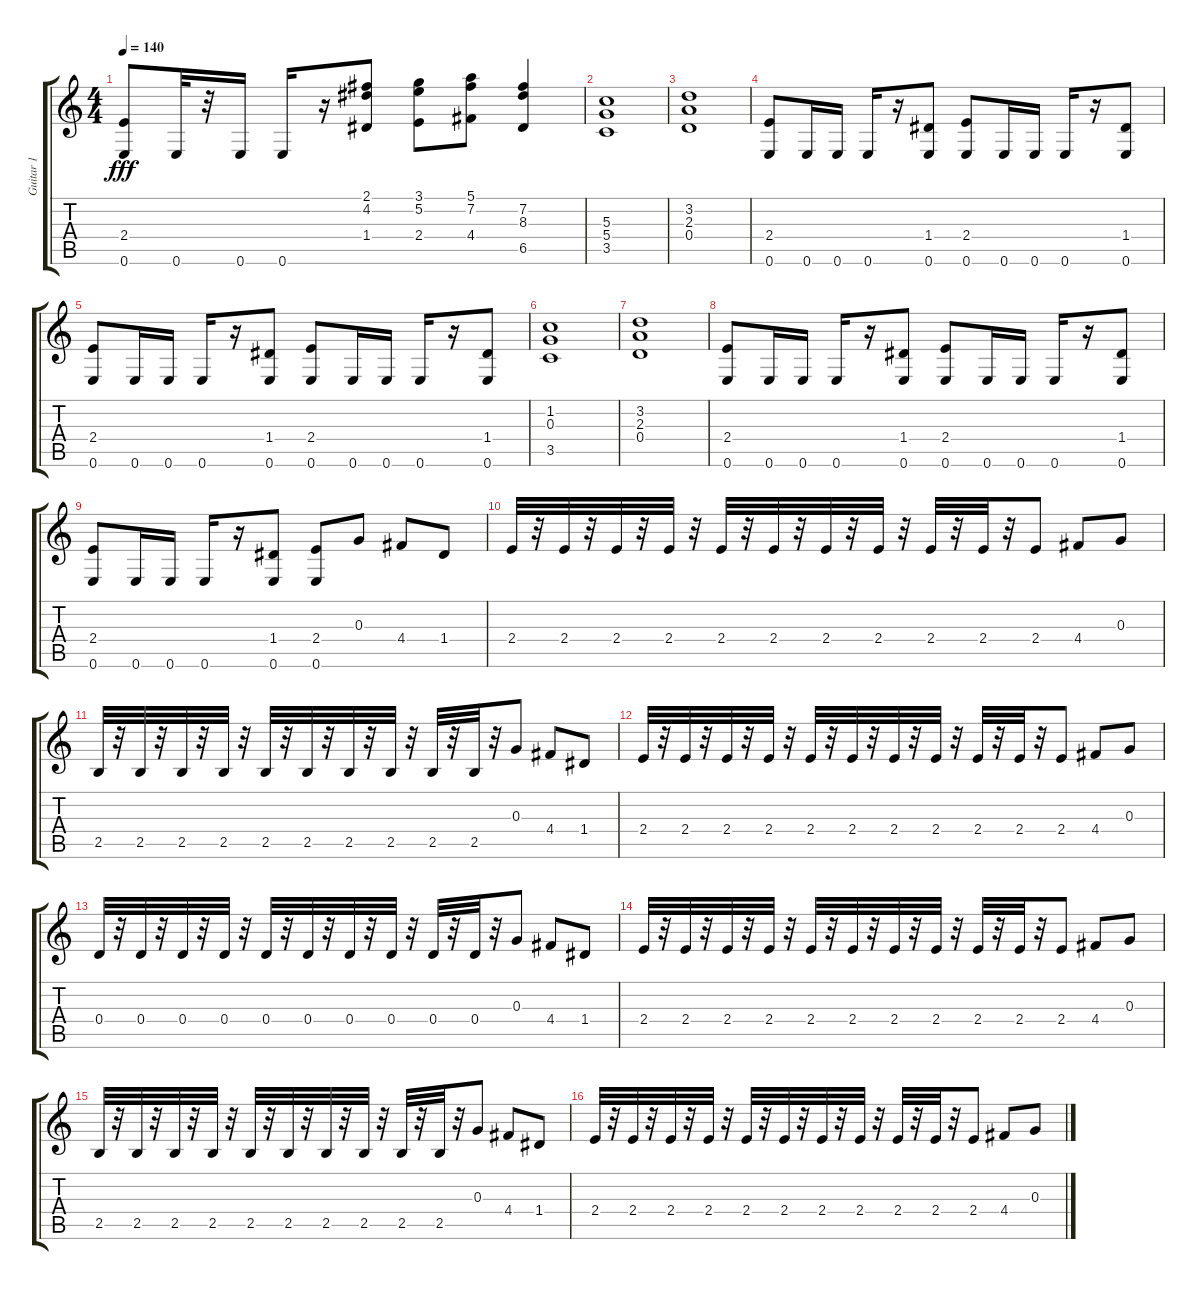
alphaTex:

\track ("Guitar 1" "Guitar 1") {instrument distortionguitar}
\staff {score tabs}
\tuning (E4 B3 G3 D3 A2 E2) {hide}
\ts (4 4)
\tempo 140
\clef g2
\ks c
(2.4 0.6).8{dy fff} 0.6.32 r.32 0.6.16 0.6.16 r.16 (2.1 4.2 1.4).8 (3.1 5.2 2.4).8 (5.1 7.2 4.4).8 (7.2 8.3 6.5).4 |
(5.3 5.4 3.5).1 |
(3.2 2.3 0.4).1 |
(2.4 0.6).8 0.6.16 0.6.16 0.6.16 r.16 (1.4 0.6).8 (2.4 0.6).8 0.6.16 0.6.16 0.6.16 r.16 (1.4 0.6).8 |
(2.4 0.6).8 0.6.16 0.6.16 0.6.16 r.16 (1.4 0.6).8 (2.4 0.6).8 0.6.16 0.6.16 0.6.16 r.16 (1.4 0.6).8 |
(1.2 0.3 3.5).1 |
(3.2 2.3 0.4).1 |
(2.4 0.6).8 0.6.16 0.6.16 0.6.16 r.16 (1.4 0.6).8 (2.4 0.6).8 0.6.16 0.6.16 0.6.16 r.16 (1.4 0.6).8 |
(2.4 0.6).8 0.6.16 0.6.16 0.6.16 r.16 (1.4 0.6).8 (2.4 0.6).8 0.3.8 4.4.8 1.4.8 |
2.4.32 r.32 2.4.32 r.32 2.4.32 r.32 2.4.32 r.32 2.4.32 r.32 2.4.32 r.32 2.4.32 r.32 2.4.32 r.32 2.4.32 r.32 2.4.32 r.32 2.4.8 4.4.8 0.3.8 |
2.5.32 r.32 2.5.32 r.32 2.5.32 r.32 2.5.32 r.32 2.5.32 r.32 2.5.32 r.32 2.5.32 r.32 2.5.32 r.32 2.5.32 r.32 2.5.32 r.32 0.3.8 4.4.8 1.4.8 |
2.4.32 r.32 2.4.32 r.32 2.4.32 r.32 2.4.32 r.32 2.4.32 r.32 2.4.32 r.32 2.4.32 r.32 2.4.32 r.32 2.4.32 r.32 2.4.32 r.32 2.4.8 4.4.8 0.3.8 |
0.4.32 r.32 0.4.32 r.32 0.4.32 r.32 0.4.32 r.32 0.4.32 r.32 0.4.32 r.32 0.4.32 r.32 0.4.32 r.32 0.4.32 r.32 0.4.32 r.32 0.3.8 4.4.8 1.4.8 |
2.4.32 r.32 2.4.32 r.32 2.4.32 r.32 2.4.32 r.32 2.4.32 r.32 2.4.32 r.32 2.4.32 r.32 2.4.32 r.32 2.4.32 r.32 2.4.32 r.32 2.4.8 4.4.8 0.3.8 |
2.5.32 r.32 2.5.32 r.32 2.5.32 r.32 2.5.32 r.32 2.5.32 r.32 2.5.32 r.32 2.5.32 r.32 2.5.32 r.32 2.5.32 r.32 2.5.32 r.32 0.3.8 4.4.8 1.4.8 |
2.4.32 r.32 2.4.32 r.32 2.4.32 r.32 2.4.32 r.32 2.4.32 r.32 2.4.32 r.32 2.4.32 r.32 2.4.32 r.32 2.4.32 r.32 2.4.32 r.32 2.4.8 4.4.8 0.3.8
